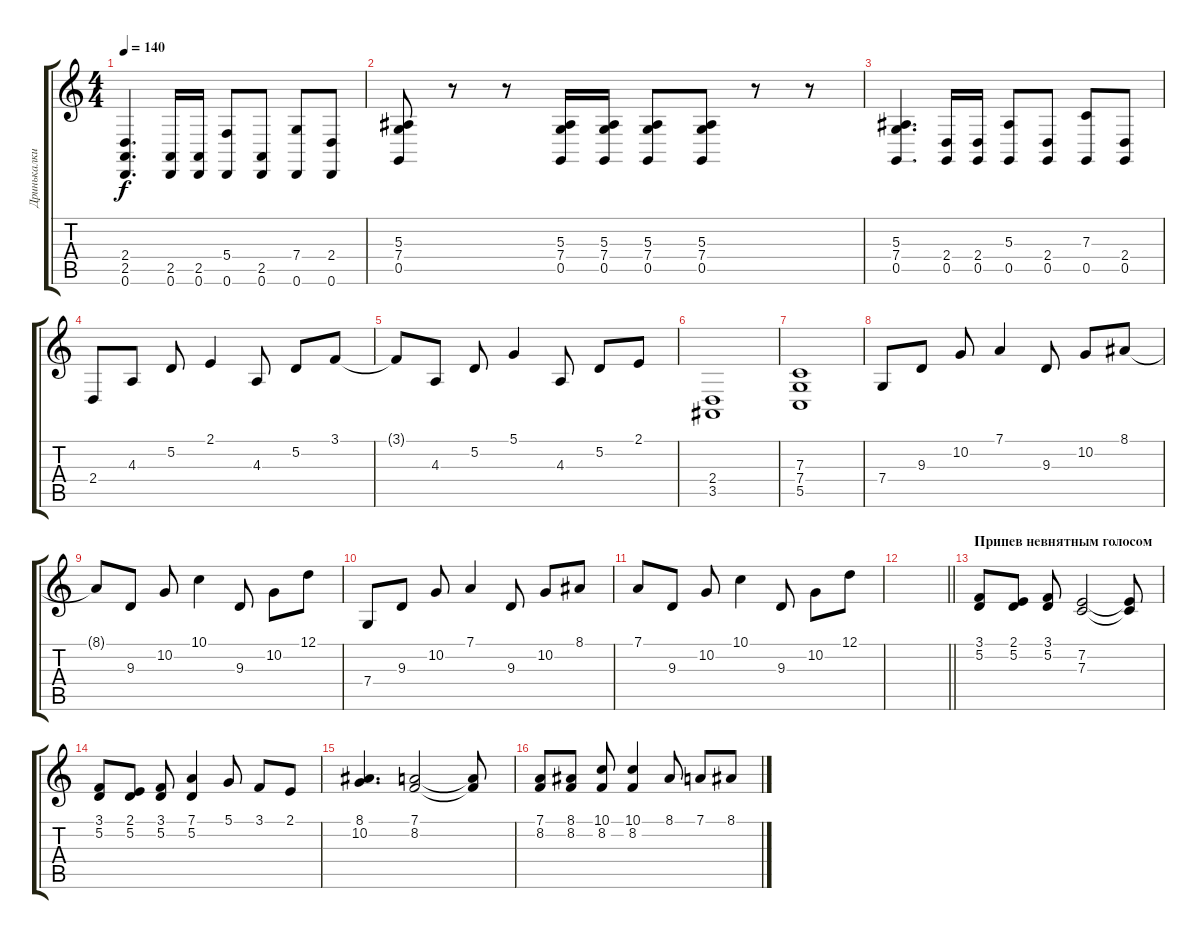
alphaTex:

\track ("Дринькалки" "Дринькалки") {instrument harpsichord}
\staff {score tabs}
\tuning (D4 A3 F3 C3 G2 D2) {hide}
\ts (4 4)
\tempo 140
\clef g2
\ks c
(2.4 2.5 0.6).4{d dy f} (2.5 0.6).16 (2.5 0.6).16 (5.4 0.6).8 (2.5 0.6).8 (7.4 0.6).8 (2.4 0.6).8 |
(5.3 7.4 0.5).8 r.8 r.8 (5.3 7.4 0.5).16 (5.3 7.4 0.5).16 (5.3 7.4 0.5).8 (5.3 7.4 0.5).8 r.8 r.8 |
(5.3 7.4 0.5).4{d} (2.4 0.5).16 (2.4 0.5).16 (5.3 0.5).8 (2.4 0.5).8 (7.3 0.5).8 (2.4 0.5).8 |
2.4.8 4.3.8 5.2.8 2.1.4 4.3.8 5.2.8 3.1.8 |
3.1{t}.8 4.3.8 5.2.8 5.1.4 4.3.8 5.2.8 2.1.8 |
(2.4 3.5).1 |
(7.3 7.4 5.5).1 |
7.4.8 9.3.8 10.2.8 7.1.4 9.3.8 10.2.8 8.1.8 |
8.1{t}.8 9.3.8 10.2.8 10.1.4 9.3.8 10.2.8 12.1.8 |
7.4.8 9.3.8 10.2.8 7.1.4 9.3.8 10.2.8 8.1.8 |
7.1.8 9.3.8 10.2.8 10.1.4 9.3.8 10.2.8 12.1.8 |
\barLineRight lightlight
|
\section ("" "Припев невнятным голосом")
(3.1 5.2).8 (2.1 5.2).8 (3.1 5.2).8 (7.2 7.3).2 (7.2{t} 7.3{t}).8 |
(3.1 5.2).8 (2.1 5.2).8 (3.1 5.2).8 (7.1 5.2).4 5.1.8 3.1.8 2.1.8 |
(8.1 10.2).4{d} (7.1 8.2).2 (7.1{t} 8.2{t}).8 |
(7.1 8.2).8 (8.1 8.2).8 (10.1 8.2).8 (10.1 8.2).4 8.1.8 7.1.8 8.1.8
